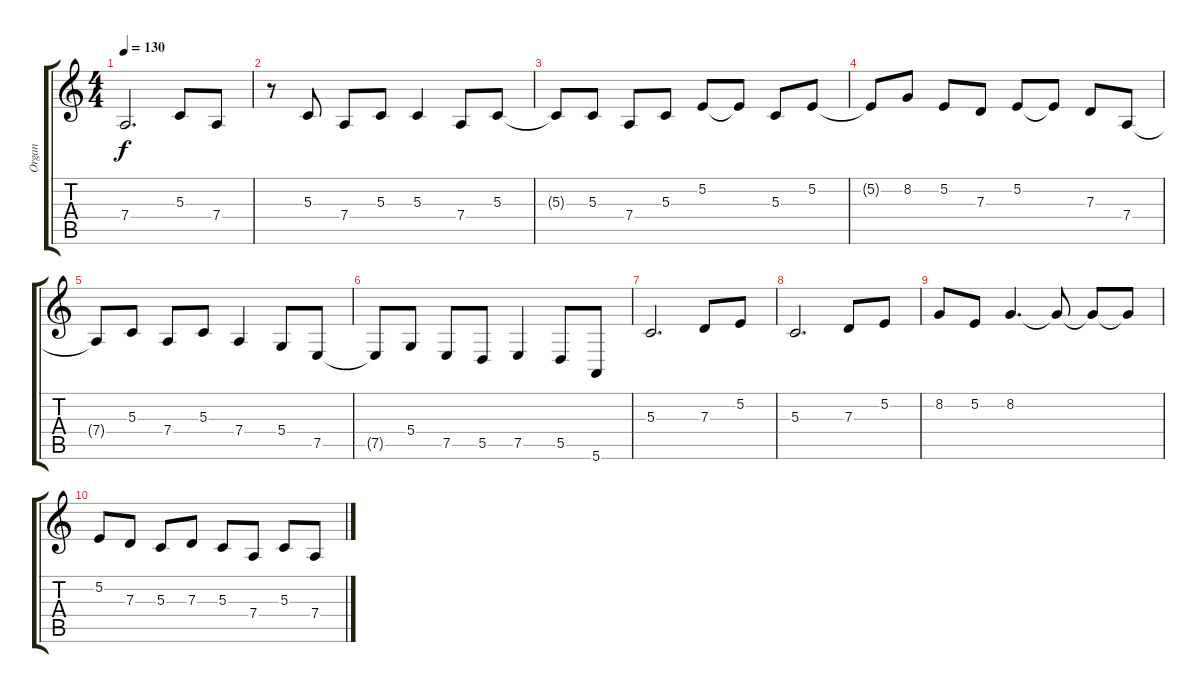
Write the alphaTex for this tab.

\track ("Organ" "Organ") {instrument drawbarorgan}
\staff {score tabs}
\tuning (E4 B3 G3 D3 A2 E2) {hide}
\ts (4 4)
\tempo 130
\clef g2
\ks c
7.4.2{d dy f} 5.3.8 7.4.8 |
r.8 5.3.8 7.4.8 5.3.8 5.3.4 7.4.8 5.3.8 |
5.3{t}.8 5.3.8 7.4.8 5.3.8 5.2.8 5.2{t}.8 5.3.8 5.2.8 |
5.2{t}.8 8.2.8 5.2.8 7.3.8 5.2.8 5.2{t}.8 7.3.8 7.4.8 |
7.4{t}.8 5.3.8 7.4.8 5.3.8 7.4.4 5.4.8 7.5.8 |
7.5{t}.8 5.4.8 7.5.8 5.5.8 7.5.4 5.5.8 5.6.8 |
5.3.2{d} 7.3.8 5.2.8 |
5.3.2{d} 7.3.8 5.2.8 |
8.2.8 5.2.8 8.2.4{d} 8.2{t}.8 8.2{t}.8 8.2{t}.8 |
5.2.8 7.3.8 5.3.8 7.3.8 5.3.8 7.4.8 5.3.8 7.4.8
